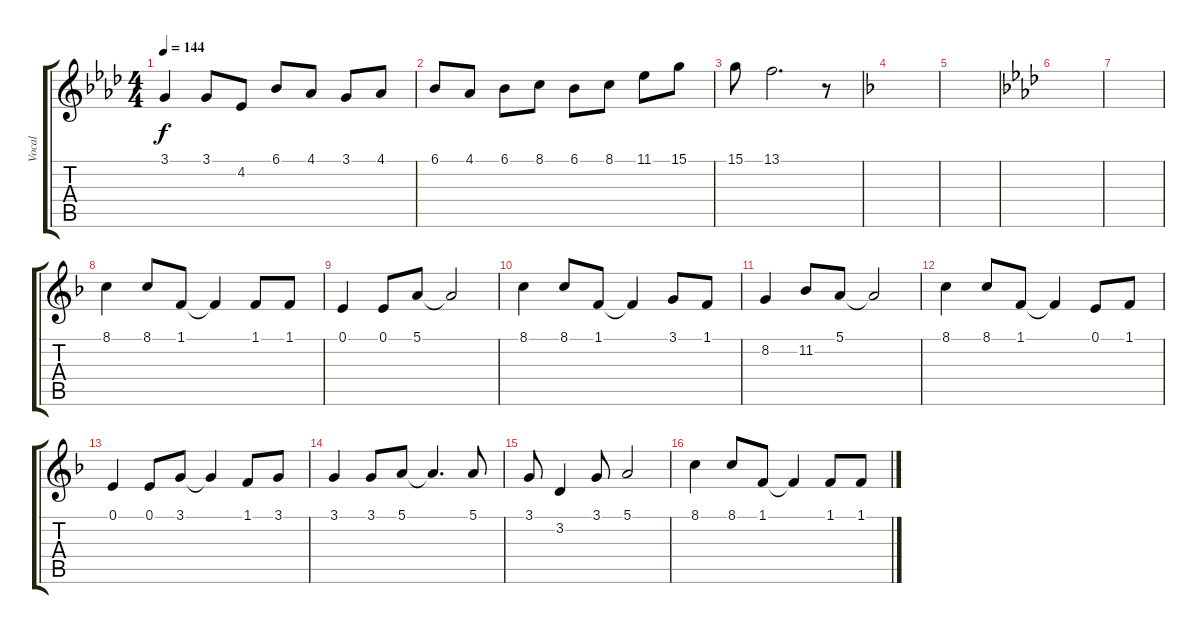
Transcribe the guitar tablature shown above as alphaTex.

\track ("Vocal" "Vocal") {instrument choiraahs}
\staff {score tabs}
\tuning (E4 B3 G3 D3 A2 E2) {hide}
\ts (4 4)
\tempo 144
\clef g2
\ks ab
3.1.4{dy f} 3.1.8 4.2.8 6.1.8 4.1.8 3.1.8 4.1.8 |
6.1.8 4.1.8 6.1.8 8.1.8 6.1.8 8.1.8 11.1.8 15.1.8 |
15.1.8 13.1.2{d} r.8 |
\ks f
|
|
\ks ab
|
|
\ks f
8.1.4 8.1.8 1.1.8 1.1{t}.4 1.1.8 1.1.8 |
0.1.4 0.1.8 5.1.8 5.1{t}.2 |
8.1.4 8.1.8 1.1.8 1.1{t}.4 3.1.8 1.1.8 |
8.2.4 11.2.8 5.1.8 5.1{t}.2 |
8.1.4 8.1.8 1.1.8 1.1{t}.4 0.1.8 1.1.8 |
0.1.4 0.1.8 3.1.8 3.1{t}.4 1.1.8 3.1.8 |
3.1.4 3.1.8 5.1.8 5.1{t}.4{d} 5.1.8 |
3.1.8 3.2.4 3.1.8 5.1.2 |
8.1.4 8.1.8 1.1.8 1.1{t}.4 1.1.8 1.1.8
